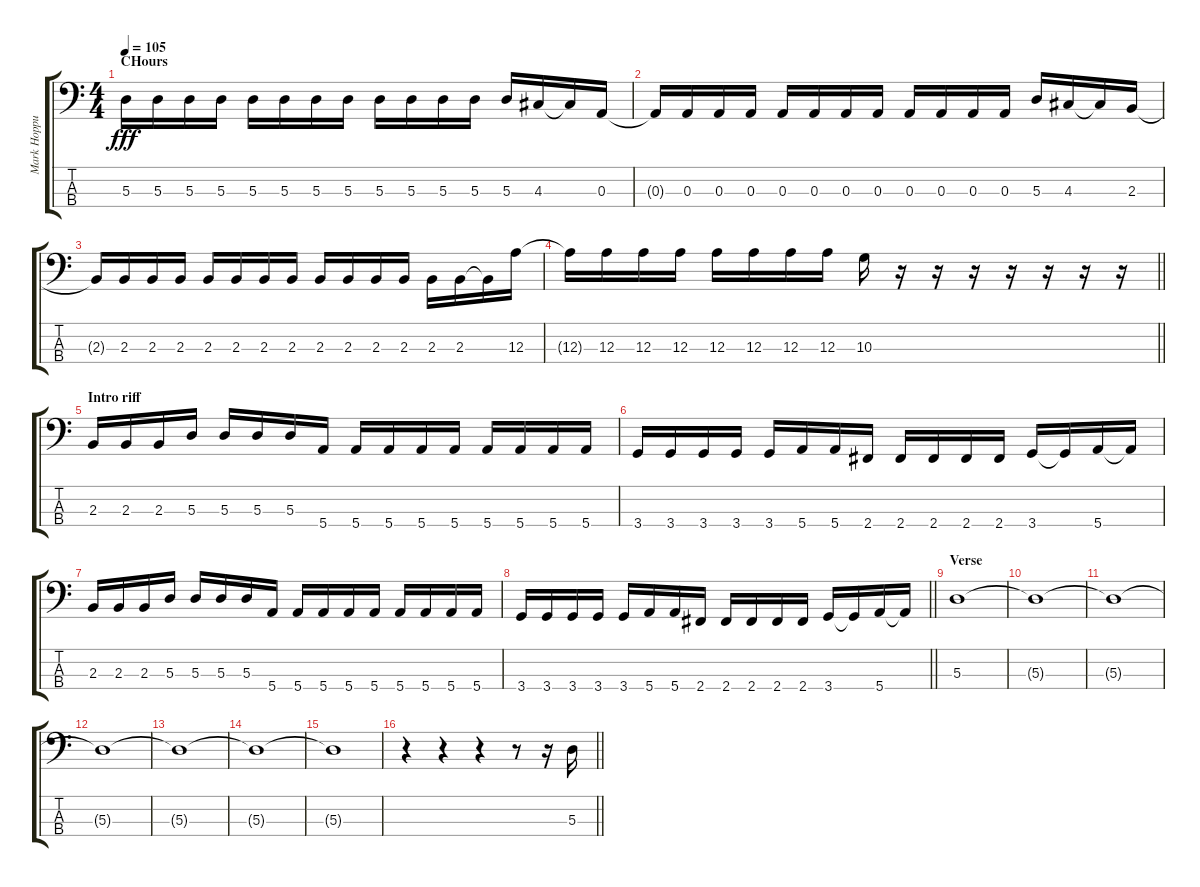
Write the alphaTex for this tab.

\track ("Mark Hoppus" "Mark Hoppu") {instrument electricbassfinger}
\staff {score tabs}
\tuning (G2 D2 A1 E1) {hide}
\ts (4 4)
\section ("" "CHours")
\tempo 105
\clef f4
\ks c
5.3.16{dy fff} 5.3.16 5.3.16 5.3.16 5.3.16 5.3.16 5.3.16 5.3.16 5.3.16 5.3.16 5.3.16 5.3.16 5.3.16 4.3.16 4.3{t}.16 0.3.16 |
0.3{t}.16 0.3.16 0.3.16 0.3.16 0.3.16 0.3.16 0.3.16 0.3.16 0.3.16 0.3.16 0.3.16 0.3.16 5.3.16 4.3.16 4.3{t}.16 2.3.16 |
2.3{t}.16 2.3.16 2.3.16 2.3.16 2.3.16 2.3.16 2.3.16 2.3.16 2.3.16 2.3.16 2.3.16 2.3.16 2.3.16 2.3.16 2.3{t}.16 12.3.16 |
\barLineRight lightlight
12.3{t}.16 12.3.16 12.3.16 12.3.16 12.3.16 12.3.16 12.3.16 12.3.16 10.3.16 r.16 r.16 r.16 r.16 r.16 r.16 r.16 |
\section ("" "Intro riff")
2.3.16 2.3.16 2.3.16 5.3.16 5.3.16 5.3.16 5.3.16 5.4.16 5.4.16 5.4.16 5.4.16 5.4.16 5.4.16 5.4.16 5.4.16 5.4.16 |
3.4.16 3.4.16 3.4.16 3.4.16 3.4.16 5.4.16 5.4.16 2.4.16 2.4.16 2.4.16 2.4.16 2.4.16 3.4.16 3.4{t}.16 5.4.16 5.4{t}.16 |
2.3.16 2.3.16 2.3.16 5.3.16 5.3.16 5.3.16 5.3.16 5.4.16 5.4.16 5.4.16 5.4.16 5.4.16 5.4.16 5.4.16 5.4.16 5.4.16 |
\barLineRight lightlight
3.4.16 3.4.16 3.4.16 3.4.16 3.4.16 5.4.16 5.4.16 2.4.16 2.4.16 2.4.16 2.4.16 2.4.16 3.4.16 3.4{t}.16 5.4.16 5.4{t}.16 |
\section ("" "Verse")
5.3.1 |
5.3{t}.1 |
5.3{t}.1 |
5.3{t}.1 |
5.3{t}.1 |
5.3{t}.1 |
5.3{t}.1 |
\barLineRight lightlight
r.4 r.4 r.4 r.8 r.16 5.3.16
